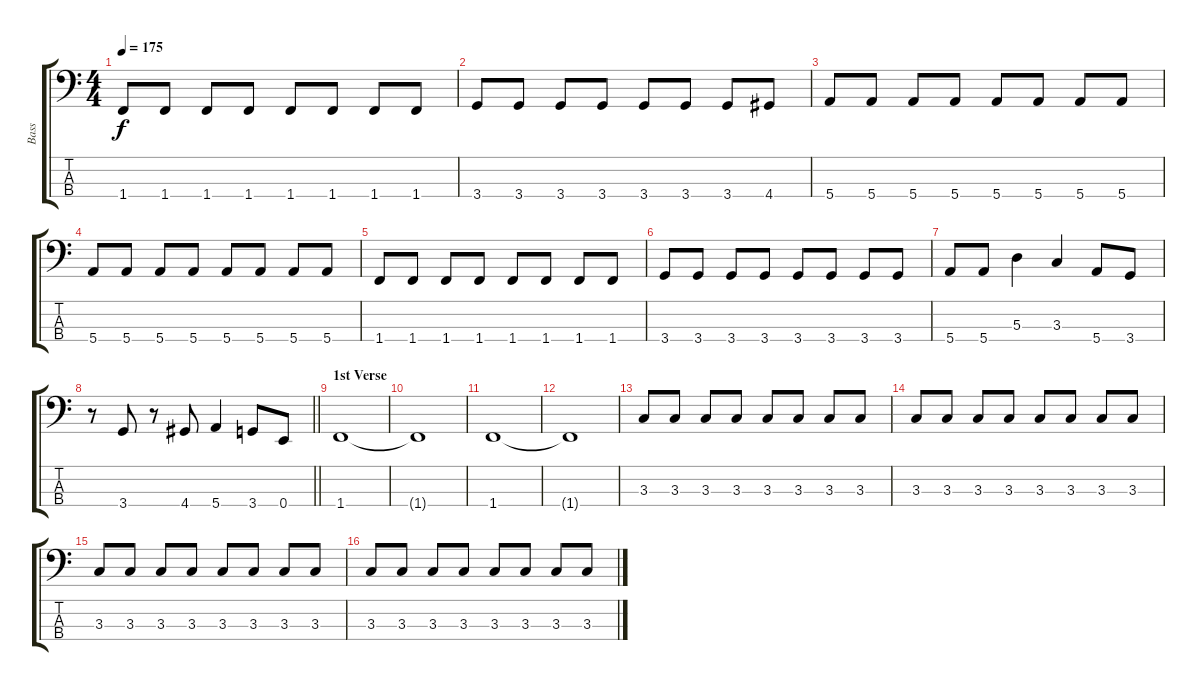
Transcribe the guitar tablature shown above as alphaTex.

\track ("Bass" "Bass") {instrument electricbasspick}
\staff {score tabs}
\tuning (G2 D2 A1 E1) {hide}
\ts (4 4)
\tempo 175
\clef f4
\ks c
1.4.8{dy f} 1.4.8 1.4.8 1.4.8 1.4.8 1.4.8 1.4.8 1.4.8 |
3.4.8 3.4.8 3.4.8 3.4.8 3.4.8 3.4.8 3.4.8 4.4.8 |
5.4.8 5.4.8 5.4.8 5.4.8 5.4.8 5.4.8 5.4.8 5.4.8 |
5.4.8 5.4.8 5.4.8 5.4.8 5.4.8 5.4.8 5.4.8 5.4.8 |
1.4.8 1.4.8 1.4.8 1.4.8 1.4.8 1.4.8 1.4.8 1.4.8 |
3.4.8 3.4.8 3.4.8 3.4.8 3.4.8 3.4.8 3.4.8 3.4.8 |
5.4.8 5.4.8 5.3.4 3.3.4 5.4.8 3.4.8 |
\barLineRight lightlight
r.8 3.4.8 r.8 4.4.8 5.4.4 3.4.8 0.4.8 |
\section ("" "1st Verse")
1.4.1 |
1.4{t}.1 |
1.4.1 |
1.4{t}.1 |
3.3.8 3.3.8 3.3.8 3.3.8 3.3.8 3.3.8 3.3.8 3.3.8 |
3.3.8 3.3.8 3.3.8 3.3.8 3.3.8 3.3.8 3.3.8 3.3.8 |
3.3.8 3.3.8 3.3.8 3.3.8 3.3.8 3.3.8 3.3.8 3.3.8 |
3.3.8 3.3.8 3.3.8 3.3.8 3.3.8 3.3.8 3.3.8 3.3.8
